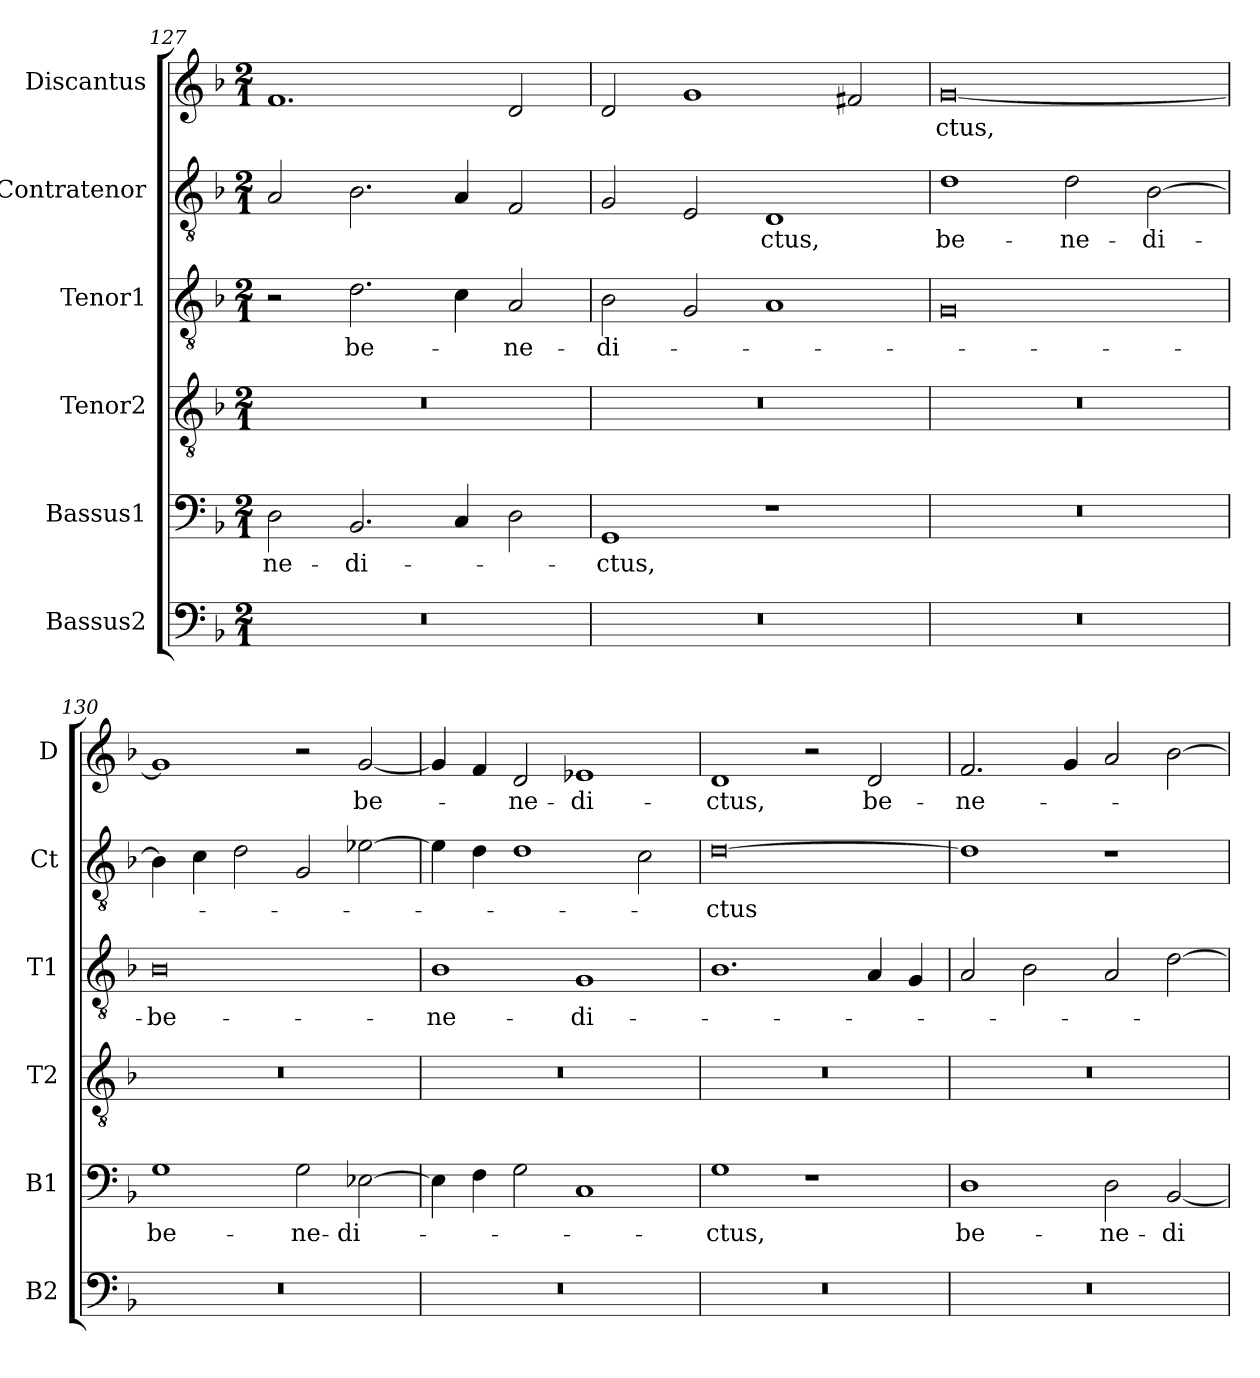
**kern	**kern	**text	**kern	**kern	**text	**kern	**text	**kern	**text
*part6	*part5	*part5	*part4	*part3	*part3	*part2	*part2	*part1	*part1
*staff6	*staff5	*staff5	*staff4	*staff3	*staff3	*staff2	*staff2	*staff1	*staff1
*I"Bassus2	*I"Bassus1	*	*I"Tenor2	*I"Tenor1	*	*I"Contratenor	*	*I"Discantus	*
*I'B2	*I'B1	*	*I'T2	*I'T1	*	*I'Ct	*	*I'D	*
*clefF4	*clefF4	*	*clefGv2	*clefGv2	*	*clefGv2	*	*clefG2	*
*k[b-]	*k[b-]	*	*k[b-]	*k[b-]	*	*k[b-]	*	*k[b-]	*
*M2/1	*M2/1	*	*M2/1	*M2/1	*	*M2/1	*	*M2/1	*
=127	=127	=127	=127	=127	=127	=127	=127	=127	=127
0r	2D\	-ne-	0r	2r	.	2A/	.	1.f	.
.	2.BB-/	-di-	.	2.d\	be-	2.B-\	.	.	.
.	4C/	.	.	4c\	.	4A/	.	.	.
.	2D\	.	.	2A/	-ne-	2F/	.	2d/	.
=128	=128	=128	=128	=128	=128	=128	=128	=128	=128
0r	1GG	-ctus,	0r	2B-\	-di-	2G/	.	2d/	.
.	.	.	.	2G/	.	2E/	.	1g	.
.	1r	.	.	1A	.	1D	-ctus,	.	.
.	.	.	.	.	.	.	.	2f#X/	.
=129	=129	=129	=129	=129	=129	=129	=129	=129	=129
0r	0r	.	0r	0G	.	1d	be-	[0g	-ctus,
.	.	.	.	.	.	2d\	-ne-	.	.
.	.	.	.	.	.	[2B-\	-di-	.	.
=130	=130	=130	=130	=130	=130	=130	=130	=130	=130
0r	1G	be-	0r	0B-	-be-	4B-\]	.	1g]	.
.	.	.	.	.	.	4c\	.	.	.
.	.	.	.	.	.	2d\	.	.	.
.	2G\	-ne-	.	.	.	2G/	.	2r	.
.	[2E-X\	-di-	.	.	.	[2e-X\	.	[2g/	be-
=131	=131	=131	=131	=131	=131	=131	=131	=131	=131
0r	4E-\]	.	0r	1B-	-ne-	4e-\]	.	4g/]	.
.	4F\	.	.	.	.	4d\	.	4f/	.
.	2G\	.	.	.	.	1d	.	2d/	-ne-
.	1C	.	.	1G	-di-	.	.	1e-X	-di-
.	.	.	.	.	.	2c\	.	.	.
=132	=132	=132	=132	=132	=132	=132	=132	=132	=132
0r	1G	-ctus,	0r	1.B-	.	[0d	-ctus	1d	-ctus,
.	1r	.	.	.	.	.	.	2r	.
.	.	.	.	4A/	.	.	.	2d/	be-
.	.	.	.	4G/	.	.	.	.	.
=133	=133	=133	=133	=133	=133	=133	=133	=133	=133
0r	1D	be-	0r	2A/	.	1d]	.	2.f/	-ne-
.	.	.	.	2B-\	.	.	.	.	.
.	.	.	.	.	.	.	.	4g/	.
.	2D\	-ne-	.	2A/	.	1r	.	2a/	.
.	[2BB-/	-di-	.	[2d\	.	.	.	[2b-\	.
=	=	=	=	=	=	=	=	=	=
*-	*-	*-	*-	*-	*-	*-	*-	*-	*-
